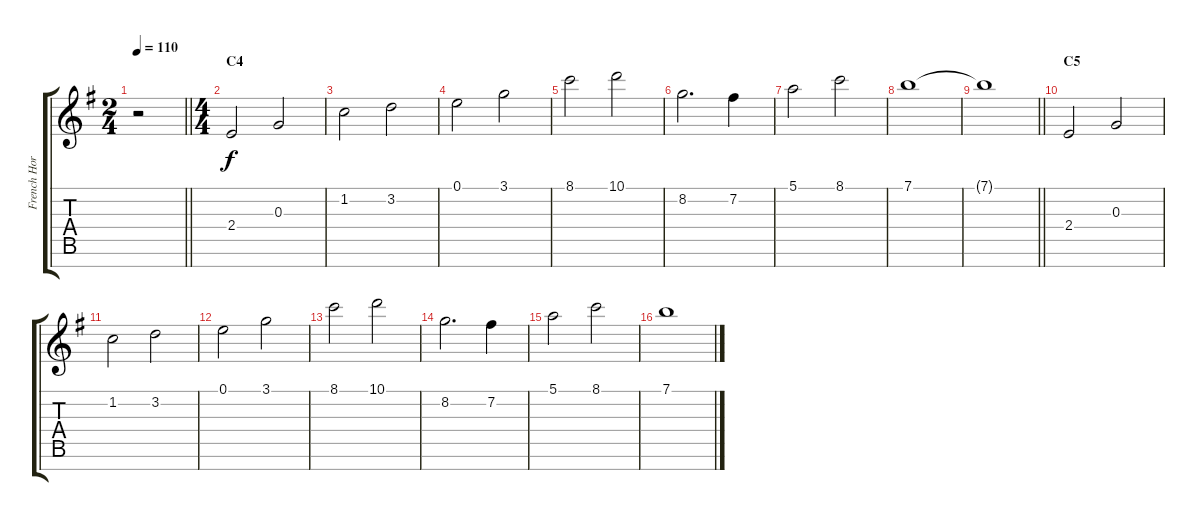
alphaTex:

\track ("French Horn" "French Hor") {instrument frenchhorn}
\staff {score tabs}
\tuning (E5 B4 G4 D4 A3 E3 B2) {hide}
\ts (2 4)
\tempo 110
\clef g2
\barLineRight lightlight
\ks g
r.2{dy f} |
\ts (4 4)
\section ("" "C4")
2.4.2 0.3.2 |
1.2.2 3.2.2 |
0.1.2 3.1.2 |
8.1.2 10.1.2 |
8.2.2{d} 7.2.4 |
5.1.2 8.1.2 |
7.1.1 |
\barLineRight lightlight
7.1{t}.1 |
\section ("" "C5")
2.4.2 0.3.2 |
1.2.2 3.2.2 |
0.1.2 3.1.2 |
8.1.2 10.1.2 |
8.2.2{d} 7.2.4 |
5.1.2 8.1.2 |
7.1.1
